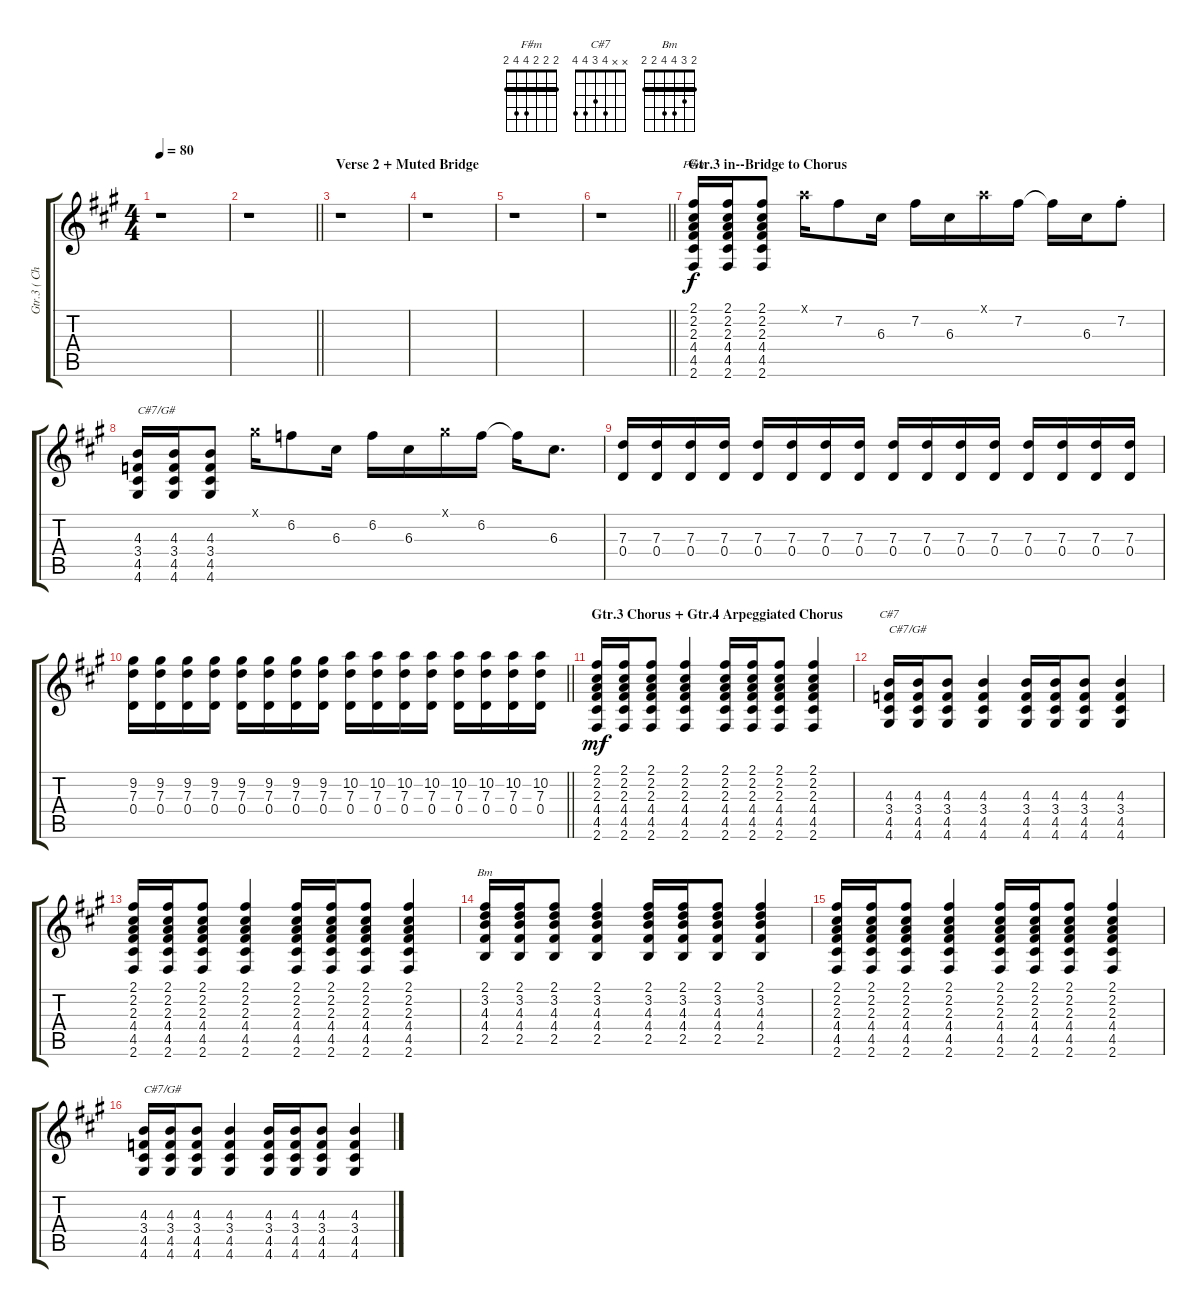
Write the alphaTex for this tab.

\track ("Gtr.3 ( Chorus )" "Gtr.3 ( Ch") {instrument distortionguitar}
\staff {score tabs}
\tuning (E4 B3 G3 D3 A2 E2) {hide}
\chord ("F#m" 2 2 2 4 4 2) {barre 2}
\chord ("C#7" x x 4 3 4 4)
\chord ("Bm" 2 3 4 4 2 2) {barre 2}
\ts (4 4)
\tempo 80
\clef g2
\ks f#minor
r.1{dy f instrument distortionguitar} |
\barLineRight lightlight
r.1 |
\section ("" "Verse 2 + Muted Bridge")
\ks a
r.1 |
\ks f#minor
r.1 |
r.1 |
\barLineRight lightlight
r.1 |
\section ("" "Gtr.3 in--Bridge to Chorus")
(2.1 2.2 2.3 4.4 4.5 2.6).16{ch "F#m"} (2.1 2.2 2.3 4.4 4.5 2.6).16 (2.1 2.2 2.3 4.4 4.5 2.6).8 5.1{x}.16 7.2.8 6.3.16 7.2.16 6.3.16 5.1{x}.16 7.2.16 7.2{t}.16 6.3.16 7.2{st}.8 |
(4.3 3.4 4.5 4.6).16{txt "C#7/G#"} (4.3 3.4 4.5 4.6).16 (4.3 3.4 4.5 4.6).8 4.1{x}.16 6.2.8 6.3.16 6.2.16 6.3.16 4.1{x}.16 6.2.16 6.2{t}.16 6.3.8{d} |
(7.3 0.4).16 (7.3 0.4).16 (7.3 0.4).16 (7.3 0.4).16 (7.3 0.4).16 (7.3 0.4).16 (7.3 0.4).16 (7.3 0.4).16 (7.3 0.4).16 (7.3 0.4).16 (7.3 0.4).16 (7.3 0.4).16 (7.3 0.4).16 (7.3 0.4).16 (7.3 0.4).16 (7.3 0.4).16 |
\barLineRight lightlight
(9.2 7.3 0.4).16 (9.2 7.3 0.4).16 (9.2 7.3 0.4).16 (9.2 7.3 0.4).16 (9.2 7.3 0.4).16 (9.2 7.3 0.4).16 (9.2 7.3 0.4).16 (9.2 7.3 0.4).16 (10.2 7.3 0.4).16 (10.2 7.3 0.4).16 (10.2 7.3 0.4).16 (10.2 7.3 0.4).16 (10.2 7.3 0.4).16 (10.2 7.3 0.4).16 (10.2 7.3 0.4).16 (10.2 7.3 0.4).16 |
\section ("" "Gtr.3 Chorus + Gtr.4 Arpeggiated Chorus")
(2.1 2.2 2.3 4.4 4.5 2.6).16{dy mf} (2.1 2.2 2.3 4.4 4.5 2.6).16 (2.1 2.2 2.3 4.4 4.5 2.6).8 (2.1 2.2 2.3 4.4 4.5 2.6).4 (2.1 2.2 2.3 4.4 4.5 2.6).16 (2.1 2.2 2.3 4.4 4.5 2.6).16 (2.1 2.2 2.3 4.4 4.5 2.6).8 (2.1 2.2 2.3 4.4 4.5 2.6).4 |
(4.3 3.4 4.5 4.6).16{ch "C#7" txt "C#7/G#"} (4.3 3.4 4.5 4.6).16 (4.3 3.4 4.5 4.6).8 (4.3 3.4 4.5 4.6).4 (4.3 3.4 4.5 4.6).16 (4.3 3.4 4.5 4.6).16 (4.3 3.4 4.5 4.6).8 (4.3 3.4 4.5 4.6).4 |
(2.1 2.2 2.3 4.4 4.5 2.6).16 (2.1 2.2 2.3 4.4 4.5 2.6).16 (2.1 2.2 2.3 4.4 4.5 2.6).8 (2.1 2.2 2.3 4.4 4.5 2.6).4 (2.1 2.2 2.3 4.4 4.5 2.6).16 (2.1 2.2 2.3 4.4 4.5 2.6).16 (2.1 2.2 2.3 4.4 4.5 2.6).8 (2.1 2.2 2.3 4.4 4.5 2.6).4 |
(2.1 3.2 4.3 4.4 2.5).16{ch "Bm"} (2.1 3.2 4.3 4.4 2.5).16 (2.1 3.2 4.3 4.4 2.5).8 (2.1 3.2 4.3 4.4 2.5).4 (2.1 3.2 4.3 4.4 2.5).16 (2.1 3.2 4.3 4.4 2.5).16 (2.1 3.2 4.3 4.4 2.5).8 (2.1 3.2 4.3 4.4 2.5).4 |
(2.1 2.2 2.3 4.4 4.5 2.6).16 (2.1 2.2 2.3 4.4 4.5 2.6).16 (2.1 2.2 2.3 4.4 4.5 2.6).8 (2.1 2.2 2.3 4.4 4.5 2.6).4 (2.1 2.2 2.3 4.4 4.5 2.6).16 (2.1 2.2 2.3 4.4 4.5 2.6).16 (2.1 2.2 2.3 4.4 4.5 2.6).8 (2.1 2.2 2.3 4.4 4.5 2.6).4 |
(4.3 3.4 4.5 4.6).16{txt "C#7/G#"} (4.3 3.4 4.5 4.6).16 (4.3 3.4 4.5 4.6).8 (4.3 3.4 4.5 4.6).4 (4.3 3.4 4.5 4.6).16 (4.3 3.4 4.5 4.6).16 (4.3 3.4 4.5 4.6).8 (4.3 3.4 4.5 4.6).4
